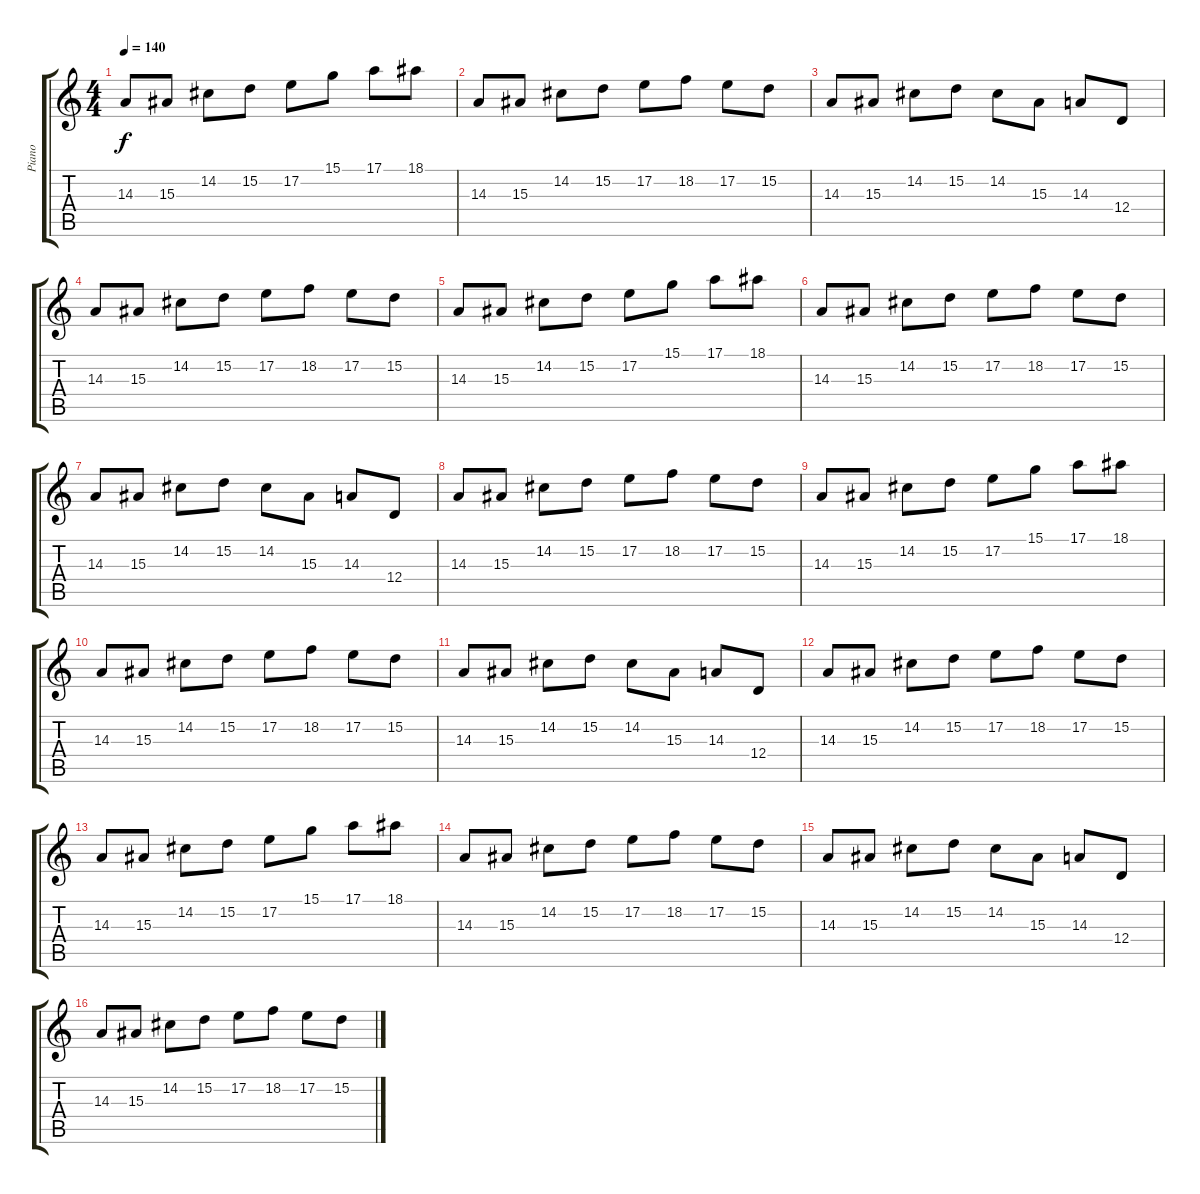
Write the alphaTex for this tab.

\track ("Piano" "Piano") {instrument acousticgrandpiano}
\staff {score tabs}
\tuning (E4 B3 G3 D3 A2 E2) {hide}
\ts (4 4)
\tempo 140
\clef g2
\ks c
14.3.8{dy f} 15.3.8 14.2.8 15.2.8 17.2.8 15.1.8 17.1.8 18.1.8 |
14.3.8 15.3.8 14.2.8 15.2.8 17.2.8 18.2.8 17.2.8 15.2.8 |
14.3.8 15.3.8 14.2.8 15.2.8 14.2.8 15.3.8 14.3.8 12.4.8 |
14.3.8 15.3.8 14.2.8 15.2.8 17.2.8 18.2.8 17.2.8 15.2.8 |
14.3.8 15.3.8 14.2.8 15.2.8 17.2.8 15.1.8 17.1.8 18.1.8 |
14.3.8 15.3.8 14.2.8 15.2.8 17.2.8 18.2.8 17.2.8 15.2.8 |
14.3.8 15.3.8 14.2.8 15.2.8 14.2.8 15.3.8 14.3.8 12.4.8 |
14.3.8 15.3.8 14.2.8 15.2.8 17.2.8 18.2.8 17.2.8 15.2.8 |
14.3.8 15.3.8 14.2.8 15.2.8 17.2.8 15.1.8 17.1.8 18.1.8 |
14.3.8 15.3.8 14.2.8 15.2.8 17.2.8 18.2.8 17.2.8 15.2.8 |
14.3.8 15.3.8 14.2.8 15.2.8 14.2.8 15.3.8 14.3.8 12.4.8 |
14.3.8 15.3.8 14.2.8 15.2.8 17.2.8 18.2.8 17.2.8 15.2.8 |
14.3.8 15.3.8 14.2.8 15.2.8 17.2.8 15.1.8 17.1.8 18.1.8 |
14.3.8 15.3.8 14.2.8 15.2.8 17.2.8 18.2.8 17.2.8 15.2.8 |
14.3.8 15.3.8 14.2.8 15.2.8 14.2.8 15.3.8 14.3.8 12.4.8 |
14.3.8 15.3.8 14.2.8 15.2.8 17.2.8 18.2.8 17.2.8 15.2.8
